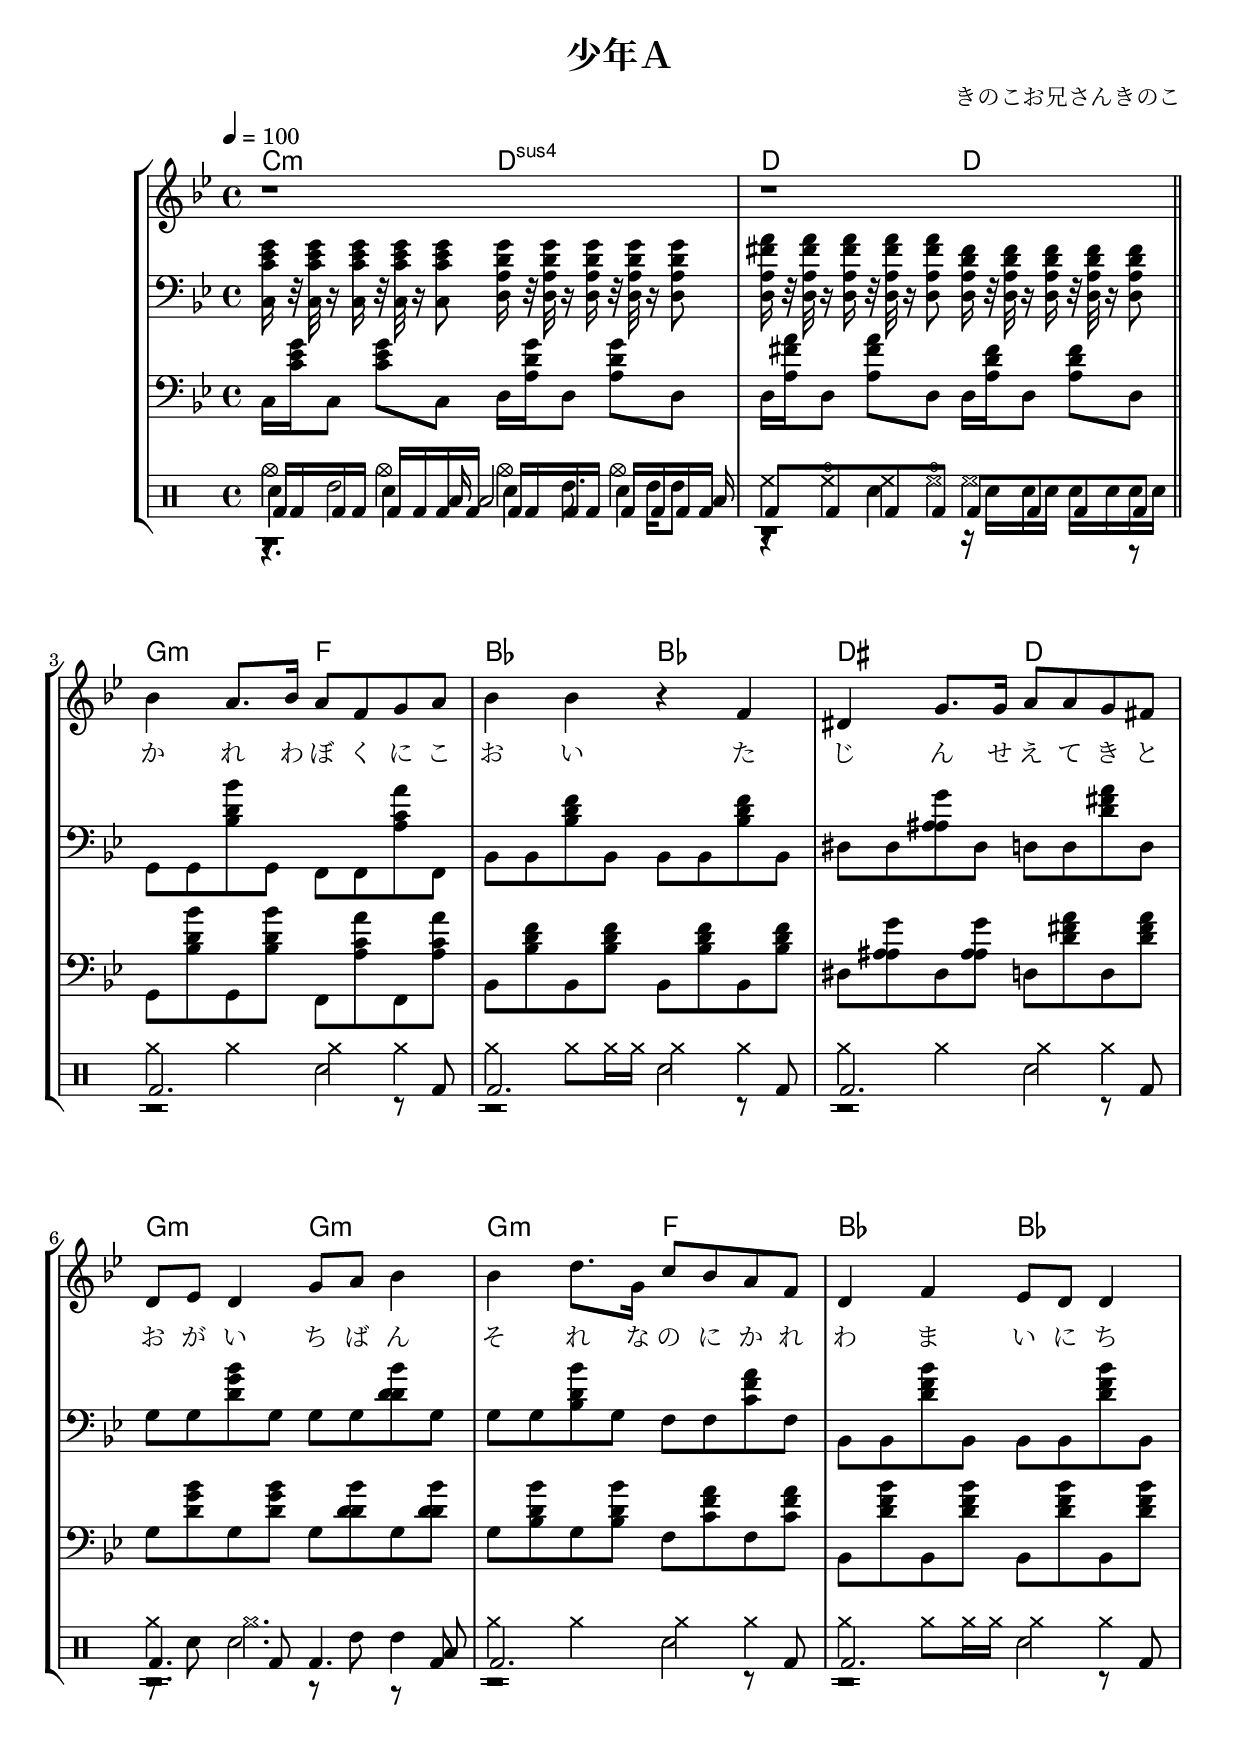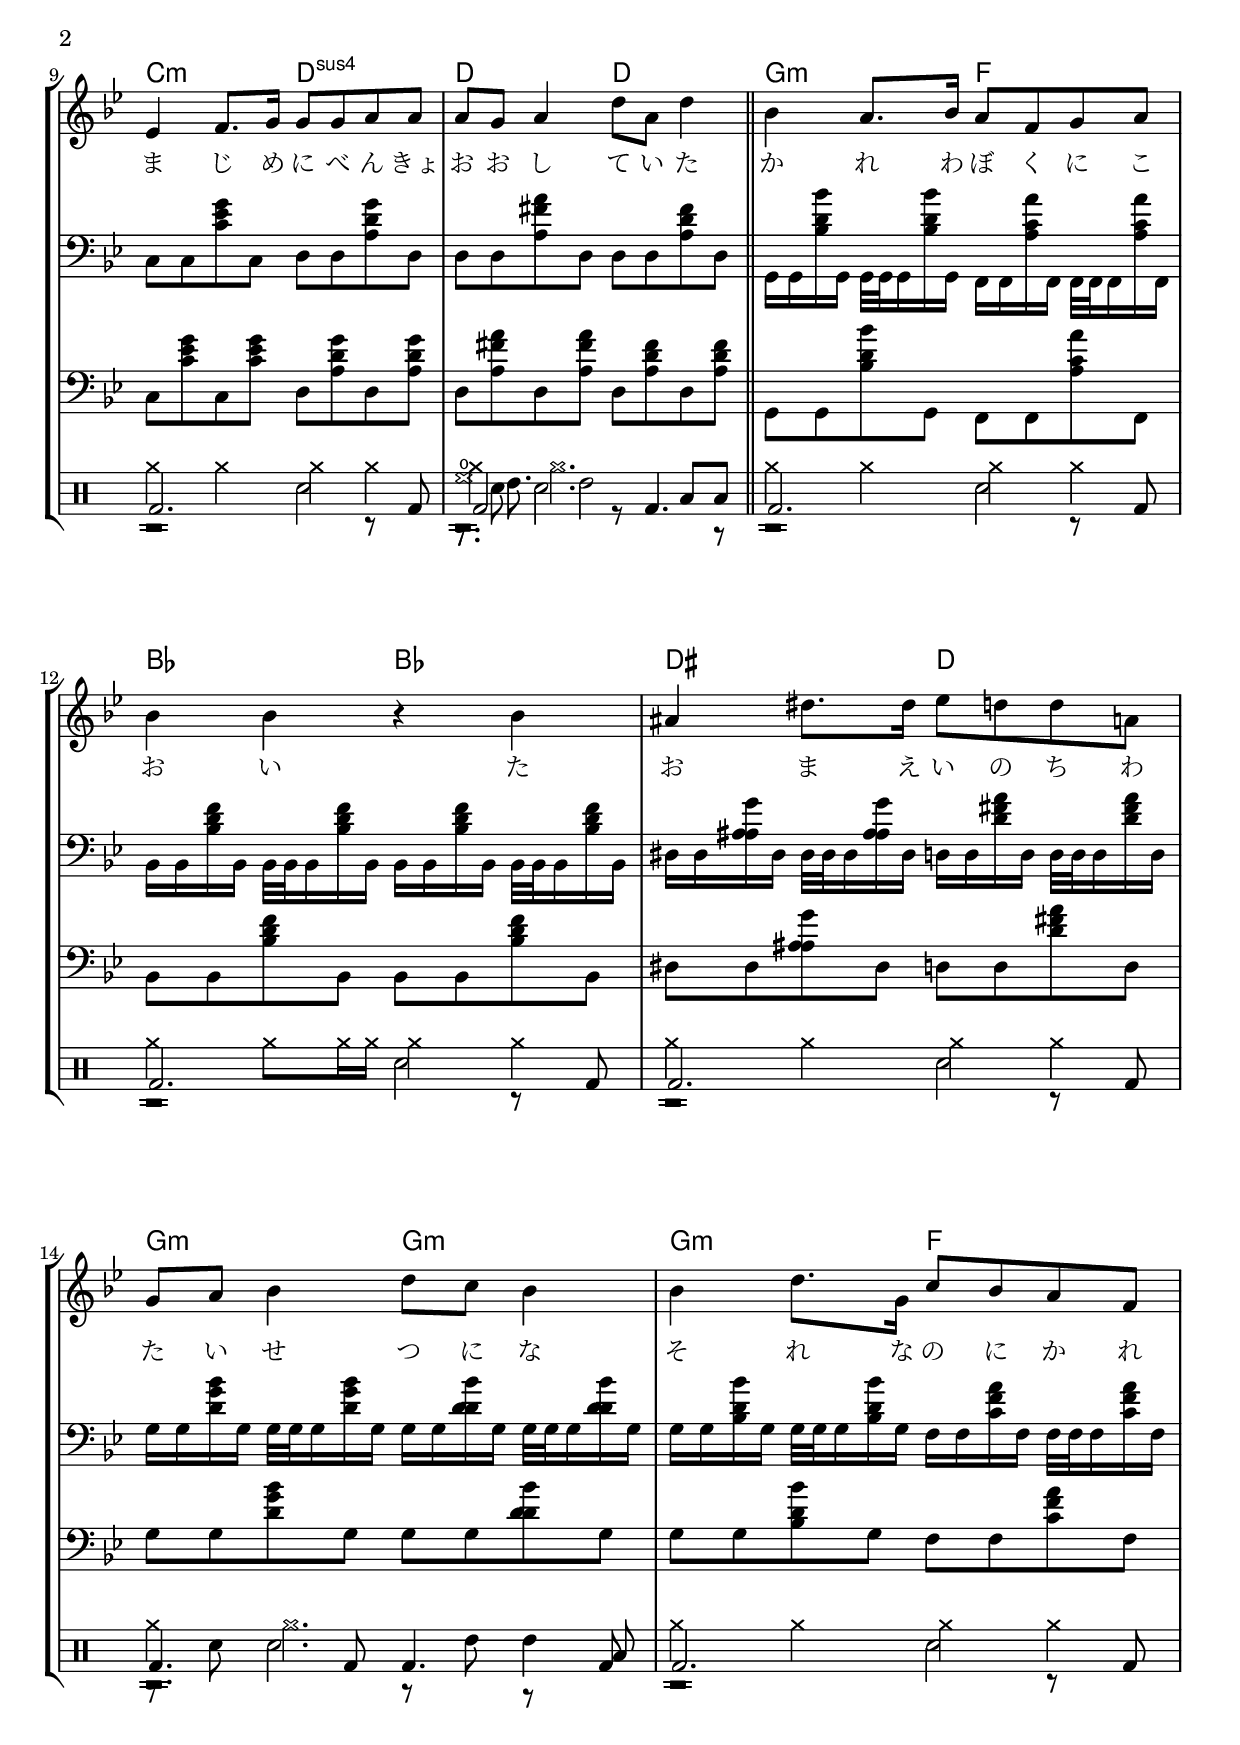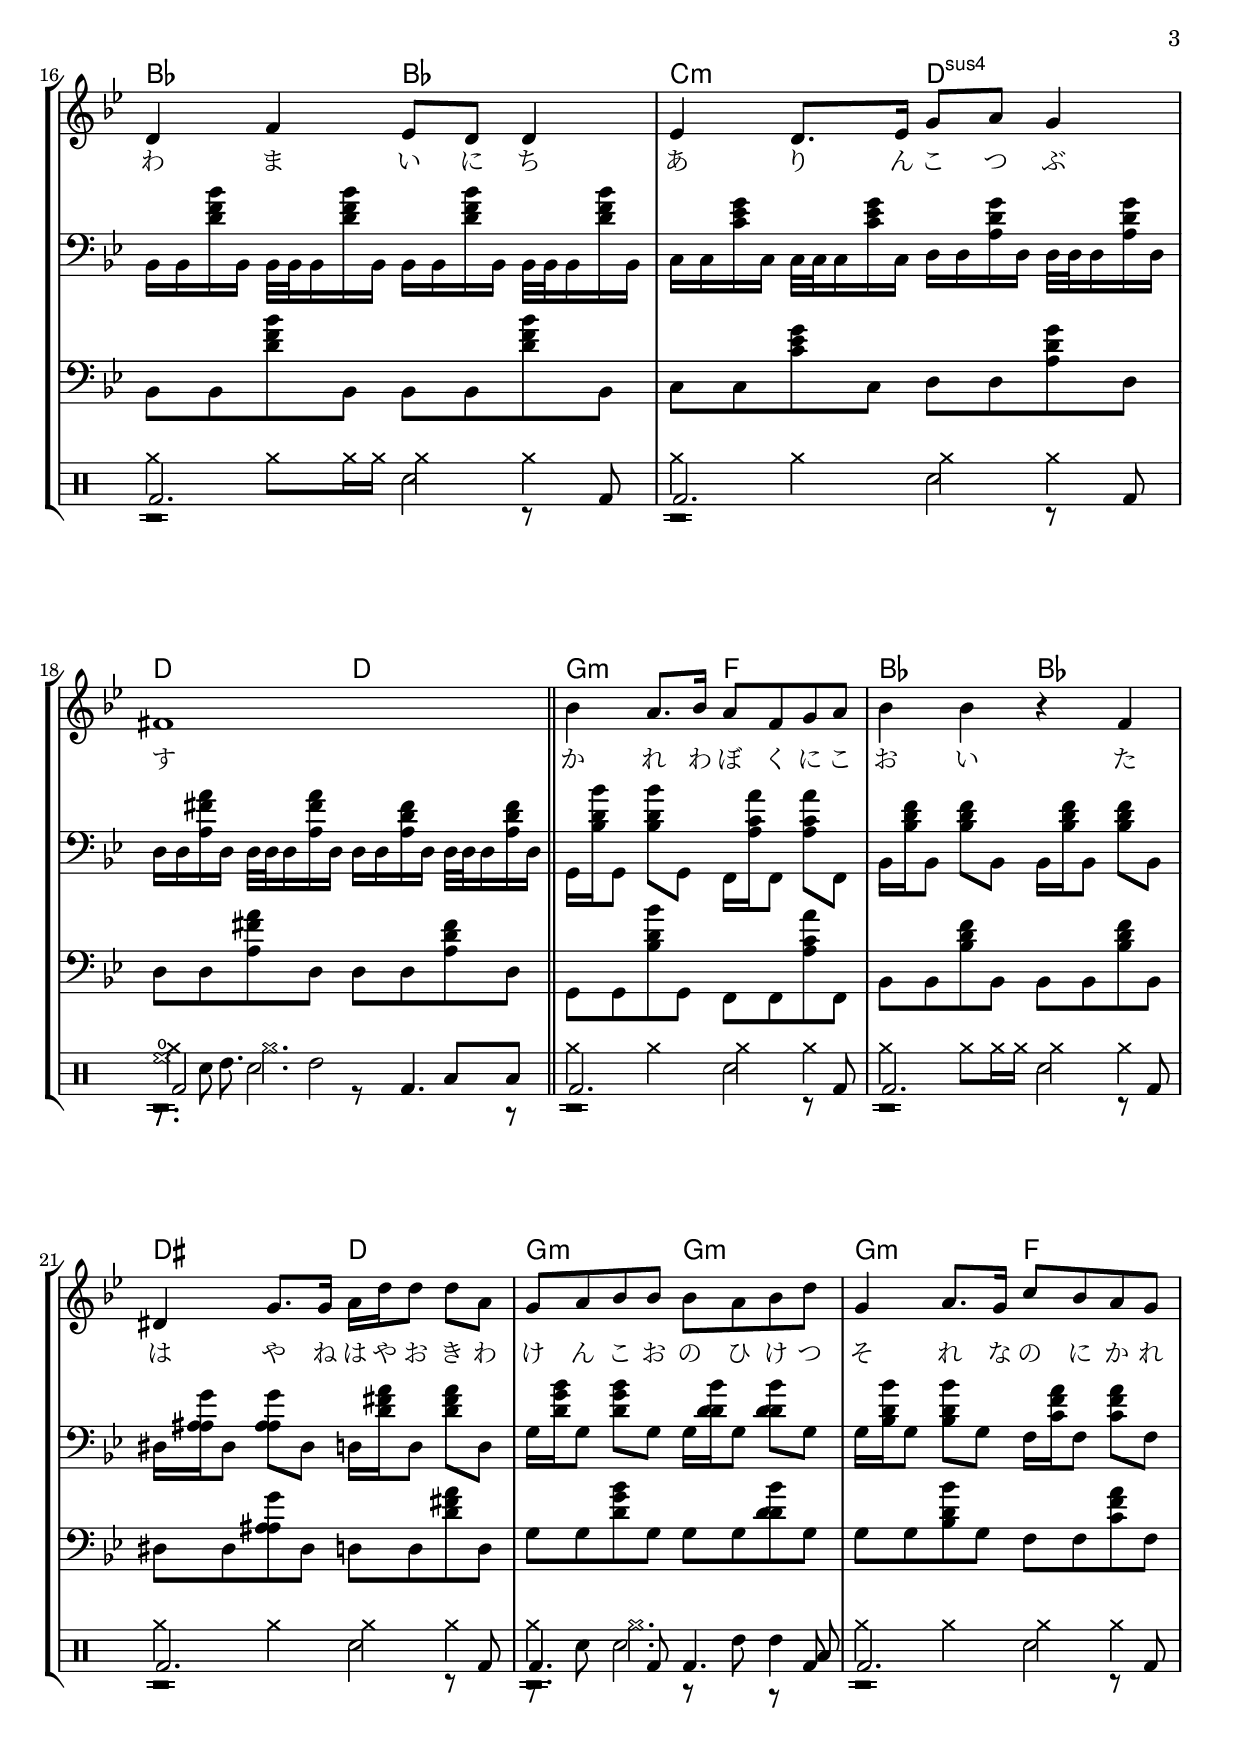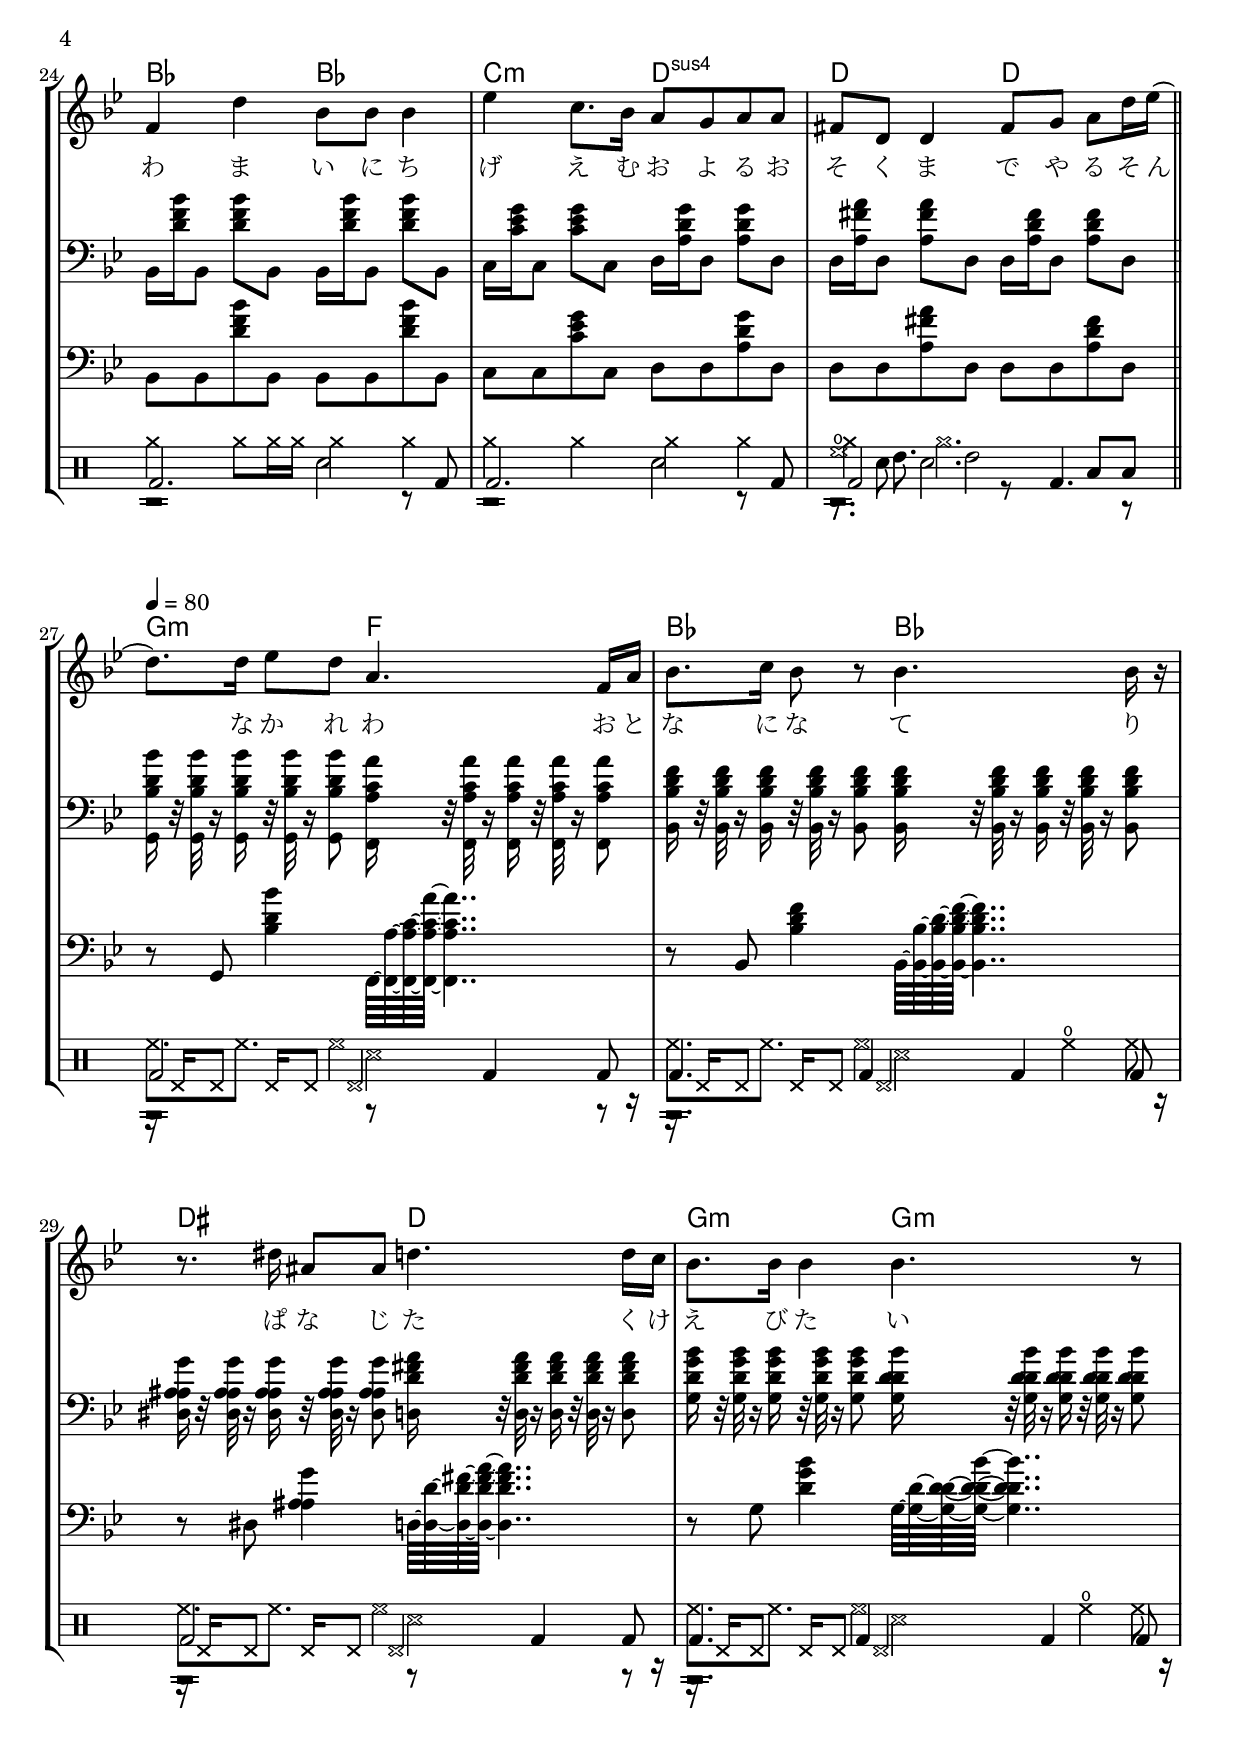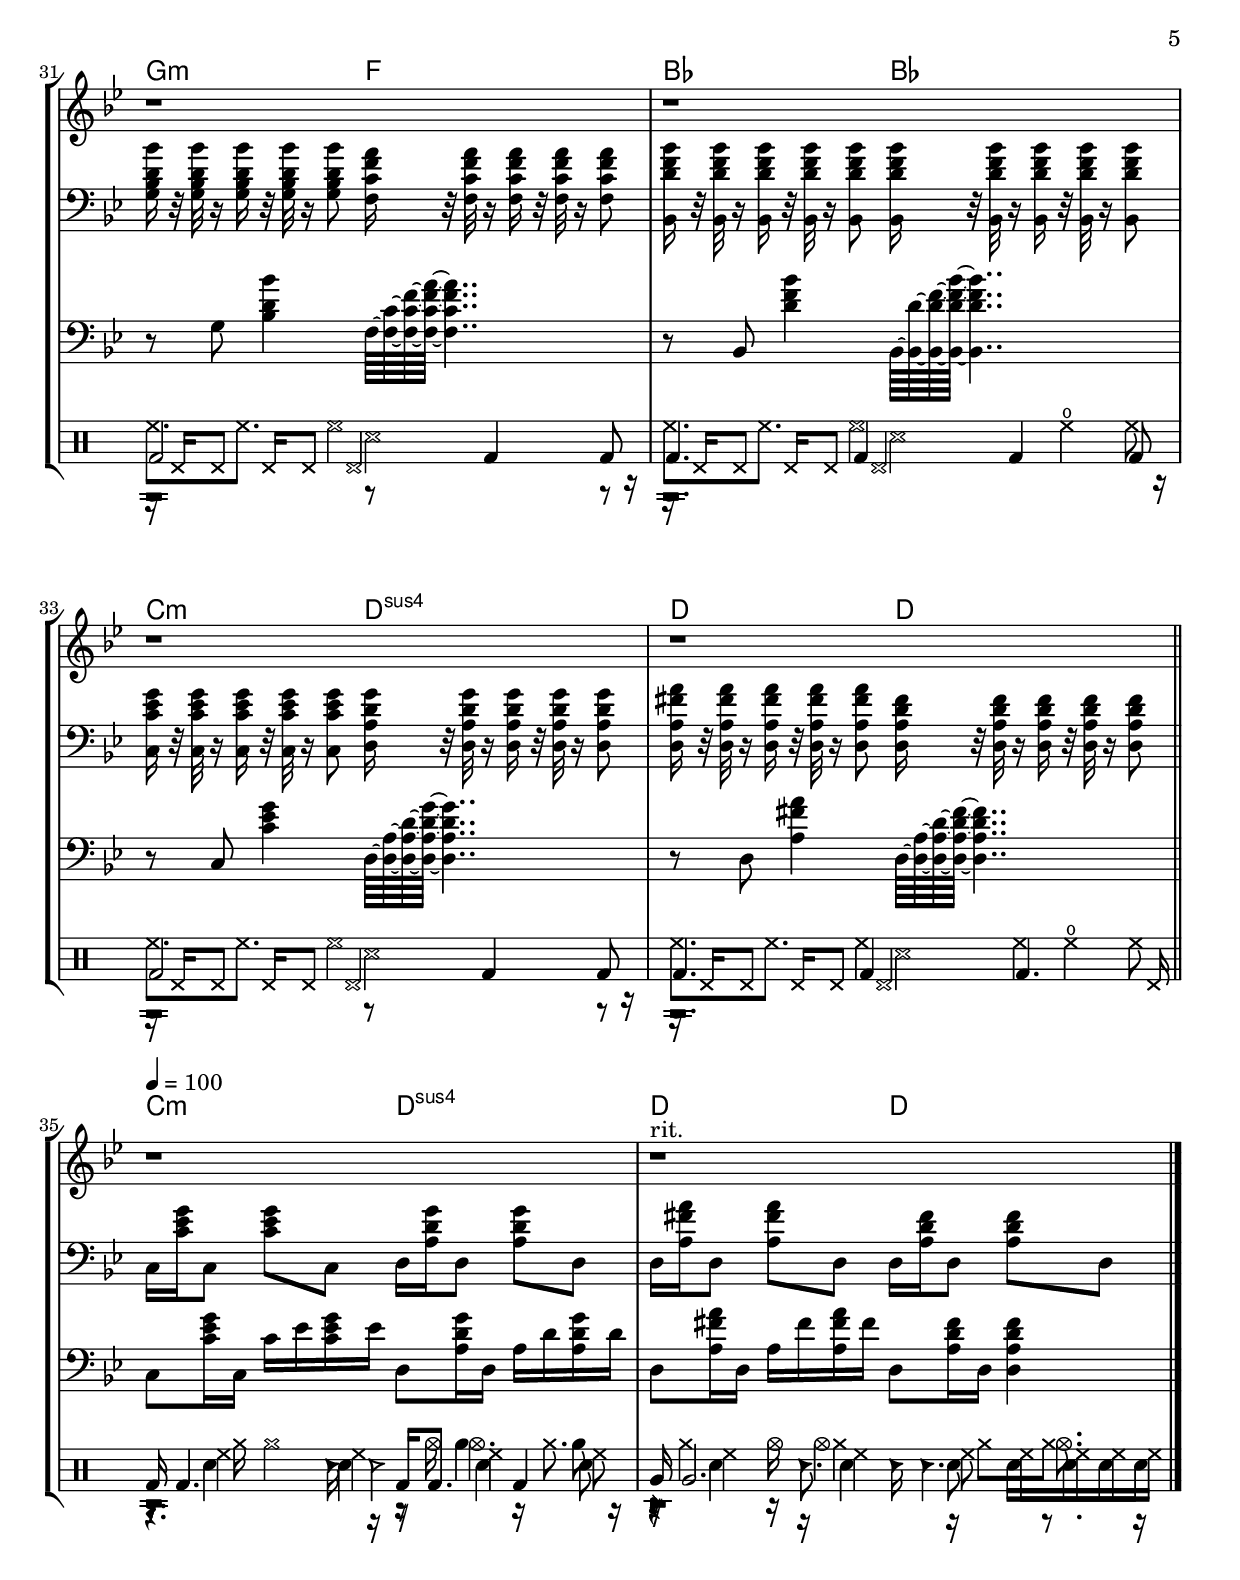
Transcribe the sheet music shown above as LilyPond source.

\version "2.12.1"

\header {
	title = \markup {少年Ａ}
	composer = \markup \center-column {きのこお兄さんきのこ}
}

harmony = \chordmode {
	c2:m d:sus4 d d 

	g:m f bes bes dis d g:m g:m g:m f bes bes c:m d:sus4 d d 

	g:m f bes bes dis d g:m g:m g:m f bes bes c:m d:sus4 d d 

	g:m f bes bes dis d g:m g:m g:m f bes bes c:m d:sus4 d d 

	g:m f bes bes dis d g:m g:m g:m f bes bes c:m d:sus4 d d 

	c:m d:sus4 d d 
}

melody = {
	\key bes \major
	\tempo 4 = 100
	r1 | r1   
	\set Staff.midiInstrument = #"mmi0.40"
	 bes'4  a'8.  bes'16  a'8  f'8  g'8  a'8 
	bes'4  bes'4  r4  f'4 
	dis'4  g'8.  g'16  a'8  a'8  g'8  fis'8 
	d'8  es'8  d'4  g'8  a'8  bes'4 
	bes'4  d''8.  g'16  c''8  bes'8  a'8  f'8 
	d'4  f'4  es'8  d'8  d'4 
	es'4  f'8.  g'16  g'8  g'8  a'8  a'8 
	a'8  g'8  a'4  d''8  a'8  d''4
	\set Staff.midiInstrument = #"fss0.35"
	 bes'4  a'8.  bes'16  a'8  f'8  g'8  a'8 
	bes'4  bes'4  r4  bes'4 
	ais'4  dis''8.  dis''16  es''8  d''8  d''8  a'8 
	g'8  a'8  bes'4  d''8  c''8  bes'4 
	bes'4  d''8.  g'16  c''8  bes'8  a'8  f'8 
	d'4  f'4  es'8  d'8  d'4 
	es'4  d'8.  es'16  g'8  a'8  g'4 
	fis'1
	\set Staff.midiInstrument = #"mmi0.48"
	 bes'4  a'8.  bes'16  a'8  f'8  g'8  a'8 
	bes'4  bes'4  r4  f'4 
	dis'4  g'8.  g'16  a'16  d''16  d''8  d''8  a'8 
	g'8  a'8  bes'8  bes'8  bes'8  a'8  bes'8  d''8 
	g'4  a'8.  g'16  c''8  bes'8  a'8  g'8 
	f'4  d''4  bes'8  bes'8  bes'4 
	es''4  c''8.  bes'16  a'8  g'8  a'8  a'8 
	fis'8  d'8  d'4  fis'8  g'8  a'8  	\set Staff.midiInstrument = #"fss0.23"
	d''16  es''16 
	(	\tempo 4 = 80
d''8.)  d''16  es''8  d''8  a'4.  f'16  a'16 
	bes'8.  c''16  bes'8  r8  bes'4.  bes'16  r16 
	r8.  dis''16  ais'8  ais'8  d''4.  d''16  c''16 
	bes'8.  bes'16  bes'4  bes'4.  	r8 r1 r1 r1 r1 	\tempo 4 = 100
	r1 | r1^"rit." \bar "|."
}

words = \lyricmode {
	
	か  れ  わ  ぼ  く  に  こ  お  い  た  じ  ん  せ  え  て  き  と  お  が  い  ち  ば  ん  そ  れ  な  の  に  か  れ  わ  ま  い  に  ち  ま  じ  め  に  べ  ん  きょ  お  お  し  て  い  た  
	か  れ  わ  ぼ  く  に  こ  お  い  た  お  ま  え  い  の  ち  わ  た  い  せ  つ  に  な  そ  れ  な  の  に  か  れ  わ  ま  い  に  ち  あ  り  ん  こ  つ  ぶ  す  
	か  れ  わ  ぼ  く  に  こ  お  い  た  は  や  ね  は  や  お  き  わ  け  ん  こ  お  の  ひ  け  つ  そ  れ  な  の  に  か  れ  わ  ま  い  に  ち  げ  え  む  お  よ  る  お  そ  く  ま  で  や  る  
	そ  ん  な  か  れ  わ  お  と  な  に  な  て  り  ぱ  な  じ  た  く  け  え  び  た  い  
	
}

tempochange = {
	\tempo 4 = 100
	r1 | r1 \bar "||"
	\tempo 4 = 100
	r1 | r1 | r1 | r1 | r1 | r1 | r1 | r1 \bar "||"
	\tempo 4 = 100
	r1 | r1 | r1 | r1 | r1 | r1 | r1 | r1 \bar "||"
	\tempo 4 = 100
	r1 | r1 | r1 | r1 | r1 | r1 | r1 | r1 \bar "||"
	\tempo 4 = 80
	r1 | r1 | r1 | r1 | r1 | r1 | r1 | r1 \bar "||"
	\tempo 4 = 100
	r1 | \tempo 4 = 75 r2 \tempo 4 = 66 r2 \bar "|."
}

mainacc = {
	\clef bass
	\set Staff.midiInstrument = #"Pad 6 (metallic)"
	\key bes \major
	\tempo 4 = 100
	<c c' es' g'>16 r32 <c c' es' g'>32 r16     <c c' es' g'>16 r32 <c c' es' g'>32 r16     <c c' es' g'>8
	<d a d' g'>16 r32 <d a d' g'>32 r16     <d a d' g'>16 r32 <d a d' g'>32 r16     <d a d' g'>8
	<d a fis' a'>16 r32 <d a fis' a'>32 r16     <d a fis' a'>16 r32 <d a fis' a'>32 r16     <d a fis' a'>8
	<d a d' fis'>16 r32 <d a d' fis'>32 r16     <d a d' fis'>16 r32 <d a d' fis'>32 r16     <d a d' fis'>8
	\bar "||"

	\set Staff.midiInstrument = #"Slap Bass 1"
	g,8 g,8 <d' bes bes'>8 g,8
	f,8 f,8 <a c' a'>8 f,8
	bes,8 bes,8 <bes d' f'>8 bes,8
	bes,8 bes,8 <bes d' f'>8 bes,8
	dis8 dis8 <ais ais g'>8 dis8
	d8 d8 <d' fis' a'>8 d8
	g8 g8 <d' g' bes'>8 g8
	g8 g8 <d' d' bes'>8 g8
	g8 g8 <bes d' bes'>8 g8
	f8 f8 <c' f' a'>8 f8
	bes,8 bes,8 <d' f' bes'>8 bes,8
	bes,8 bes,8 <d' f' bes'>8 bes,8
	c8 c8 <c' es' g'>8 c8
	d8 d8 <a d' g'>8 d8
	d8 d8 <a fis' a'>8 d8
	d8 d8 <a d' fis'>8 d8
	\bar "||"

	\set Staff.midiInstrument = #"Guitar harmonics"
	g,16 g,16 <d' bes bes'>16 g,16   g,32 g,32 g,16 <d' bes bes'>16 g,16
	f,16 f,16 <a c' a'>16 f,16   f,32 f,32 f,16 <a c' a'>16 f,16
	bes,16 bes,16 <bes d' f'>16 bes,16   bes,32 bes,32 bes,16 <bes d' f'>16 bes,16
	bes,16 bes,16 <bes d' f'>16 bes,16   bes,32 bes,32 bes,16 <bes d' f'>16 bes,16
	dis16 dis16 <ais ais g'>16 dis16   dis32 dis32 dis16 <ais ais g'>16 dis16
	d16 d16 <d' fis' a'>16 d16   d32 d32 d16 <d' fis' a'>16 d16
	g16 g16 <d' g' bes'>16 g16   g32 g32 g16 <d' g' bes'>16 g16
	g16 g16 <d' d' bes'>16 g16   g32 g32 g16 <d' d' bes'>16 g16
	g16 g16 <bes d' bes'>16 g16   g32 g32 g16 <bes d' bes'>16 g16
	f16 f16 <c' f' a'>16 f16   f32 f32 f16 <c' f' a'>16 f16
	bes,16 bes,16 <d' f' bes'>16 bes,16   bes,32 bes,32 bes,16 <d' f' bes'>16 bes,16
	bes,16 bes,16 <d' f' bes'>16 bes,16   bes,32 bes,32 bes,16 <d' f' bes'>16 bes,16
	c16 c16 <c' es' g'>16 c16   c32 c32 c16 <c' es' g'>16 c16
	d16 d16 <a d' g'>16 d16   d32 d32 d16 <a d' g'>16 d16
	d16 d16 <a fis' a'>16 d16   d32 d32 d16 <a fis' a'>16 d16
	d16 d16 <a d' fis'>16 d16   d32 d32 d16 <a d' fis'>16 d16
	\bar "||"

	\set Staff.midiInstrument = #"Distorted Guitar"
	g,16 <d' bes bes'>16 g,8 <d' bes bes'>8 g,8
	f,16 <a c' a'>16 f,8 <a c' a'>8 f,8
	bes,16 <bes d' f'>16 bes,8 <bes d' f'>8 bes,8
	bes,16 <bes d' f'>16 bes,8 <bes d' f'>8 bes,8
	dis16 <ais ais g'>16 dis8 <ais ais g'>8 dis8
	d16 <d' fis' a'>16 d8 <d' fis' a'>8 d8
	g16 <d' g' bes'>16 g8 <d' g' bes'>8 g8
	g16 <d' d' bes'>16 g8 <d' d' bes'>8 g8
	g16 <bes d' bes'>16 g8 <bes d' bes'>8 g8
	f16 <c' f' a'>16 f8 <c' f' a'>8 f8
	bes,16 <d' f' bes'>16 bes,8 <d' f' bes'>8 bes,8
	bes,16 <d' f' bes'>16 bes,8 <d' f' bes'>8 bes,8
	c16 <c' es' g'>16 c8 <c' es' g'>8 c8
	d16 <a d' g'>16 d8 <a d' g'>8 d8
	d16 <a fis' a'>16 d8 <a fis' a'>8 d8
	d16 <a d' fis'>16 d8 <a d' fis'>8 d8
	\bar "||"

	\set Staff.midiInstrument = #"Acoustic grand"
	\tempo 4 = 80
	<g, d' bes bes'>16 r32 <g, d' bes bes'>32 r16     <g, d' bes bes'>16 r32 <g, d' bes bes'>32 r16     <g, d' bes bes'>8
	<f, a c' a'>16 r32 <f, a c' a'>32 r16     <f, a c' a'>16 r32 <f, a c' a'>32 r16     <f, a c' a'>8
	<bes, bes d' f'>16 r32 <bes, bes d' f'>32 r16     <bes, bes d' f'>16 r32 <bes, bes d' f'>32 r16     <bes, bes d' f'>8
	<bes, bes d' f'>16 r32 <bes, bes d' f'>32 r16     <bes, bes d' f'>16 r32 <bes, bes d' f'>32 r16     <bes, bes d' f'>8
	<dis ais ais g'>16 r32 <dis ais ais g'>32 r16     <dis ais ais g'>16 r32 <dis ais ais g'>32 r16     <dis ais ais g'>8
	<d d' fis' a'>16 r32 <d d' fis' a'>32 r16     <d d' fis' a'>16 r32 <d d' fis' a'>32 r16     <d d' fis' a'>8
	<g d' g' bes'>16 r32 <g d' g' bes'>32 r16     <g d' g' bes'>16 r32 <g d' g' bes'>32 r16     <g d' g' bes'>8
	<g d' d' bes'>16 r32 <g d' d' bes'>32 r16     <g d' d' bes'>16 r32 <g d' d' bes'>32 r16     <g d' d' bes'>8
	<g bes d' bes'>16 r32 <g bes d' bes'>32 r16     <g bes d' bes'>16 r32 <g bes d' bes'>32 r16     <g bes d' bes'>8
	<f c' f' a'>16 r32 <f c' f' a'>32 r16     <f c' f' a'>16 r32 <f c' f' a'>32 r16     <f c' f' a'>8
	<bes, d' f' bes'>16 r32 <bes, d' f' bes'>32 r16     <bes, d' f' bes'>16 r32 <bes, d' f' bes'>32 r16     <bes, d' f' bes'>8
	<bes, d' f' bes'>16 r32 <bes, d' f' bes'>32 r16     <bes, d' f' bes'>16 r32 <bes, d' f' bes'>32 r16     <bes, d' f' bes'>8
	<c c' es' g'>16 r32 <c c' es' g'>32 r16     <c c' es' g'>16 r32 <c c' es' g'>32 r16     <c c' es' g'>8
	<d a d' g'>16 r32 <d a d' g'>32 r16     <d a d' g'>16 r32 <d a d' g'>32 r16     <d a d' g'>8
	<d a fis' a'>16 r32 <d a fis' a'>32 r16     <d a fis' a'>16 r32 <d a fis' a'>32 r16     <d a fis' a'>8
	<d a d' fis'>16 r32 <d a d' fis'>32 r16     <d a d' fis'>16 r32 <d a d' fis'>32 r16     <d a d' fis'>8
	\bar "||"

	\set Staff.midiInstrument = #"Pad 6 (metallic)"
	\tempo 4 = 100
	c16 <c' es' g'>16 c8 <c' es' g'>8 c8
	d16 <a d' g'>16 d8 <a d' g'>8 d8
	d16 <a fis' a'>16 d8 <a fis' a'>8 d8
	d16 <a d' fis'>16 d8 <a d' fis'>8 d8
	\bar "|."
}

subacc = {
	\clef bass
	\set Staff.midiInstrument = #"Lead 8 (bass+lead)"
	\key bes \major
	\tempo 4 = 100
	c16 <c' es' g'>16 c8 <c' es' g'>8 c8
	d16 <a d' g'>16 d8 <a d' g'>8 d8
	d16 <a fis' a'>16 d8 <a fis' a'>8 d8
	d16 <a d' fis'>16 d8 <a d' fis'>8 d8
	\bar "||"

	\set Staff.midiInstrument = #"Voice Oohs"
	g,8 <d' bes bes'> g, <d' bes bes'>
	f,8 <a c' a'> f, <a c' a'>
	bes,8 <bes d' f'> bes, <bes d' f'>
	bes,8 <bes d' f'> bes, <bes d' f'>
	dis8 <ais ais g'> dis <ais ais g'>
	d8 <d' fis' a'> d <d' fis' a'>
	g8 <d' g' bes'> g <d' g' bes'>
	g8 <d' d' bes'> g <d' d' bes'>
	g8 <bes d' bes'> g <bes d' bes'>
	f8 <c' f' a'> f <c' f' a'>
	bes,8 <d' f' bes'> bes, <d' f' bes'>
	bes,8 <d' f' bes'> bes, <d' f' bes'>
	c8 <c' es' g'> c <c' es' g'>
	d8 <a d' g'> d <a d' g'>
	d8 <a fis' a'> d <a fis' a'>
	d8 <a d' fis'> d <a d' fis'>
	\bar "||"

	\set Staff.midiInstrument = #"Slap Bass 2"
	g,8 g,8 <d' bes bes'>8 g,8
	f,8 f,8 <a c' a'>8 f,8
	bes,8 bes,8 <bes d' f'>8 bes,8
	bes,8 bes,8 <bes d' f'>8 bes,8
	dis8 dis8 <ais ais g'>8 dis8
	d8 d8 <d' fis' a'>8 d8
	g8 g8 <d' g' bes'>8 g8
	g8 g8 <d' d' bes'>8 g8
	g8 g8 <bes d' bes'>8 g8
	f8 f8 <c' f' a'>8 f8
	bes,8 bes,8 <d' f' bes'>8 bes,8
	bes,8 bes,8 <d' f' bes'>8 bes,8
	c8 c8 <c' es' g'>8 c8
	d8 d8 <a d' g'>8 d8
	d8 d8 <a fis' a'>8 d8
	d8 d8 <a d' fis'>8 d8
	\bar "||"

	\set Staff.midiInstrument = #"Slap Bass 2"
	g,8 g,8 <d' bes bes'>8 g,8
	f,8 f,8 <a c' a'>8 f,8
	bes,8 bes,8 <bes d' f'>8 bes,8
	bes,8 bes,8 <bes d' f'>8 bes,8
	dis8 dis8 <ais ais g'>8 dis8
	d8 d8 <d' fis' a'>8 d8
	g8 g8 <d' g' bes'>8 g8
	g8 g8 <d' d' bes'>8 g8
	g8 g8 <bes d' bes'>8 g8
	f8 f8 <c' f' a'>8 f8
	bes,8 bes,8 <d' f' bes'>8 bes,8
	bes,8 bes,8 <d' f' bes'>8 bes,8
	c8 c8 <c' es' g'>8 c8
	d8 d8 <a d' g'>8 d8
	d8 d8 <a fis' a'>8 d8
	d8 d8 <a d' fis'>8 d8
	\bar "||"

	\set Staff.midiInstrument = #"Telephone Ring"
	\tempo 4 = 80
	r8 g,8 <d' bes bes'>4
	f,64~ <f,~ a~> <f,~ a~ c'~> <f, a c' a'>~ <f, a c' a'>4..
	r8 bes,8 <bes d' f'>4
	bes,64~ <bes,~ bes~> <bes,~ bes~ d'~> <bes, bes d' f'>~ <bes, bes d' f'>4..
	r8 dis8 <ais ais g'>4
	d64~ <d~ d'~> <d~ d'~ fis'~> <d d' fis' a'>~ <d d' fis' a'>4..
	r8 g8 <d' g' bes'>4
	g64~ <g~ d'~> <g~ d'~ d'~> <g d' d' bes'>~ <g d' d' bes'>4..
	r8 g8 <bes d' bes'>4
	f64~ <f~ c'~> <f~ c'~ f'~> <f c' f' a'>~ <f c' f' a'>4..
	r8 bes,8 <d' f' bes'>4
	bes,64~ <bes,~ d'~> <bes,~ d'~ f'~> <bes, d' f' bes'>~ <bes, d' f' bes'>4..
	r8 c8 <c' es' g'>4
	d64~ <d~ a~> <d~ a~ d'~> <d a d' g'>~ <d a d' g'>4..
	r8 d8 <a fis' a'>4
	d64~ <d~ a~> <d~ a~ d'~> <d a d' fis'>~ <d a d' fis'>4..
	\bar "||"

	\set Staff.midiInstrument = #"Overdriven Guitar"
	\tempo 4 = 100
	c8 <c' es' g'>16 c16   c'16 es'16 <c' es' g'>16 es'16
	d8 <a d' g'>16 d16   a16 d'16 <a d' g'>16 d'16
	d8 <a fis' a'>16 d16   a16 fis'16 <a fis' a'>16 fis'16
	d8 <a d' fis'>16 d16 <d a d' fis'>4
	\bar "|."
}

percA = {
	\drummode {
	r1  |hh4 hh4 hh2  \bar "||"
	cymr4 cymr4 cymr4 cymr4  |cymr4 cymr8 cymr16 cymr16 cymr4 cymr4  |cymr4 cymr4 cymr4 cymr4  |cymr4 cymr2.  |cymr4 cymr4 cymr4 cymr4  |cymr4 cymr8 cymr16 cymr16 cymr4 cymr4  |cymr4 cymr4 cymr4 cymr4  |cymr4 cymr2.  \bar "||"
	cymr4 cymr4 cymr4 cymr4  |cymr4 cymr8 cymr16 cymr16 cymr4 cymr4  |cymr4 cymr4 cymr4 cymr4  |cymr4 cymr2.  |cymr4 cymr4 cymr4 cymr4  |cymr4 cymr8 cymr16 cymr16 cymr4 cymr4  |cymr4 cymr4 cymr4 cymr4  |cymr4 cymr2.  \bar "||"
	cymr4 cymr4 cymr4 cymr4  |cymr4 cymr8 cymr16 cymr16 cymr4 cymr4  |cymr4 cymr4 cymr4 cymr4  |cymr4 cymr2.  |cymr4 cymr4 cymr4 cymr4  |cymr4 cymr8 cymr16 cymr16 cymr4 cymr4  |cymr4 cymr4 cymr4 cymr4  |cymr4 cymr2.  \bar "||"
	r1  |r2. hho4  |r1  |r2. hho4  |r1  |r2. hho4  |r1  |r2. hho4  \bar "||"
	r8 hh4 hh4 hh4 hh8  |r8 hh4 hh4 hh8 hh16 hh16 hh16 hh16  \bar "|."
	}
}

percB = {
	\drummode {
	sn4 sn4 sn4 sn4  |r4 sn4 r16 sn16 sn16 sn16 sn16 sn16 sn16 sn16  \bar "||"
	r2 sn2  |r2 sn2  |r2 sn2  |r8 sn8 sn2.  |r2 sn2  |r2 sn2  |r2 sn2  |r8 sn8 sn2.  \bar "||"
	r2 sn2  |r2 sn2  |r2 sn2  |r8 sn8 sn2.  |r2 sn2  |r2 sn2  |r2 sn2  |r8 sn8 sn2.  \bar "||"
	r2 sn2  |r2 sn2  |r2 sn2  |r8 sn8 sn2.  |r2 sn2  |r2 sn2  |r2 sn2  |r8 sn8 sn2.  \bar "||"
	r16 hhp16 hhp8 hhp16 hhp8 hhp2 r16  |r16 hhp16 hhp8 hhp16 hhp8 hhp2 r16  |r16 hhp16 hhp8 hhp16 hhp8 hhp2 r16  |r16 hhp16 hhp8 hhp16 hhp8 hhp2 r16  |r16 hhp16 hhp8 hhp16 hhp8 hhp2 r16  |r16 hhp16 hhp8 hhp16 hhp8 hhp2 r16  |r16 hhp16 hhp8 hhp16 hhp8 hhp2 r16  |r16 hhp16 hhp8 hhp16 hhp8 hhp2 hhp16  \bar "||"
	r8 sn4 sn4 sn4 sn8  |r8 sn4 sn4 sn8 sn16 sn16 sn16 sn16  \bar "|."
	}
}

percC = {
	\drummode {
	bd16 bd16 bd16 bd16 bd16 bd16 bd16 bd16 bd16 bd16 bd16 bd16 bd16 bd16 bd16 bd16  |bd8 bd8 bd8 bd8 bd8 bd8 bd8 bd8  \bar "||"
	bd2. r8 bd8  |bd2. r8 bd8  |bd2. r8 bd8  |bd4. bd8 bd4. bd8  |bd2. r8 bd8  |bd2. r8 bd8  |bd2. r8 bd8  |bd2 r8 bd4.  \bar "||"
	bd2. r8 bd8  |bd2. r8 bd8  |bd2. r8 bd8  |bd4. bd8 bd4. bd8  |bd2. r8 bd8  |bd2. r8 bd8  |bd2. r8 bd8  |bd2 r8 bd4.  \bar "||"
	bd2. r8 bd8  |bd2. r8 bd8  |bd2. r8 bd8  |bd4. bd8 bd4. bd8  |bd2. r8 bd8  |bd2. r8 bd8  |bd2. r8 bd8  |bd2 r8 bd4.  \bar "||"
	hh8. hh8. hh2 r8  |hh8. hh8. hh2 hh8  |hh8. hh8. hh2 r8  |hh8. hh8. hh2 hh8  |hh8. hh8. hh2 r8  |hh8. hh8. hh2 hh8  |hh8. hh8. hh2 r8  |hh8. hh8. hh4 hh4 hh8  \bar "||"
	bd16 bd4. r16 bd16 bd8. bd4  |r1  \bar "|."
	}
}

percD = {
	\drummode {
	r1  |r8 hho4 hho2 r8  \bar "||"
	r1 |r1 |r1 |r2 r8 tommh8 tommh4  |r1 |r1 |r1 |r8. tommh8. tommh2 r8  \bar "||"
	r1 |r1 |r1 |r2 r8 tommh8 tommh4  |r1 |r1 |r1 |r8. tommh8. tommh2 r8  \bar "||"
	r1 |r1 |r1 |r2 r8 tommh8 tommh4  |r1 |r1 |r1 |r8. tommh8. tommh2 r8  \bar "||"
	r2 ss2  |r2 ss2  |r2 ss2  |r2 ss2  |r2 ss2  |r2 ss2  |r2 ss2  |r2 ss2  \bar "||"
	r2 r16 cymc16 cymc4.  |r4 cymc16 cymc2 cymc8.  \bar "|."
	}
}

percE = {
	\drummode {
	cymc4 cymc4 cymc4 cymc4  |r1 \bar "||"
	r1 |r1 |r1 |r2. r8 toml8  |r1 |r1 |r1 |r2. toml8 toml8  \bar "||"
	r1 |r1 |r1 |r2. r8 toml8  |r1 |r1 |r1 |r2. toml8 toml8  \bar "||"
	r1 |r1 |r1 |r2. r8 toml8  |r1 |r1 |r1 |r2. toml8 toml8  \bar "||"
	bd2 r8 bd4 bd8  |bd4. bd4 bd4 bd8  |bd2 r8 bd4 bd8  |bd4. bd4 bd4 bd8  |bd2 r8 bd4 bd8  |bd4. bd4 bd4 bd8  |bd2 r8 bd4 bd8  |bd4. bd4 bd4.  \bar "||"
	r1  |tomfh16 tomfh2. r8.  \bar "|."
	}
}

percF = {
	\drummode {
	r8 tommh2 tommh8. tommh16 tommh8  |r1 \bar "||"
	r1 |r1 |r1 |r1 |r1 |r1 |r1 |hho1  \bar "||"
	r1 |r1 |r1 |r1 |r1 |r1 |r1 |hho1  \bar "||"
	r1 |r1 |r1 |r1 |r1 |r1 |r1 |hho1  \bar "||"
	r1 | r1 | r1 | r1 | r1 | r1 | r1 | r1 \bar "||"
	r2 r8 rb4 rb8  |r1  \bar "|."
	}
}

percG = {
	\drummode {
	r4. toml16 toml2 toml16  |r1 \bar "||"
	r1 | r1 | r1 | r1 | r1 | r1 | r1 | r1 \bar "||"
	r1 | r1 | r1 | r1 | r1 | r1 | r1 | r1 \bar "||"
	r1 | r1 | r1 | r1 | r1 | r1 | r1 | r1 \bar "||"
	r1 | r1 | r1 | r1 | r1 | r1 | r1 | r1 \bar "||"
	r4. hc16 hc2 r16  |r4 r16 hc8. hc16 hc4. r16  \bar "|."
	}
}

percH = {
	\drummode {
	r1 | r1 \bar "||"
	r1 | r1 | r1 | r1 | r1 | r1 | r1 | r1 \bar "||"
	r1 | r1 | r1 | r1 | r1 | r1 | r1 | r1 \bar "||"
	r1 | r1 | r1 | r1 | r1 | r1 | r1 | r1 \bar "||"
	r1 | r1 | r1 | r1 | r1 | r1 | r1 | r1 \bar "||"
	r8. cymr16 cymr2 r16 cymr8.  |r16 cymr4 r16 cymr4 r16 cymr8 cymr8.  \bar "|."
	}
}

\score {
	<<
		\new StaffGroup <<
			\new ChordNames {\harmony}
			\new Voice = "melody" {\melody}
			\new Lyrics \lyricsto "melody" \words
			\new Staff = "mainacc" {\mainacc}
			\new Staff = "subacc" {\subacc}
			\new DrumStaff <<
				\new DrumVoice {\percA}
				\new DrumVoice {\percB}
				\new DrumVoice {\percC}
				\new DrumVoice {\percD}
				\new DrumVoice {\percE}
				\new DrumVoice {\percF}
				\new DrumVoice {\percG}
				\new DrumVoice {\percH}
			>>
		>>
	>>
	\layout { }
}
